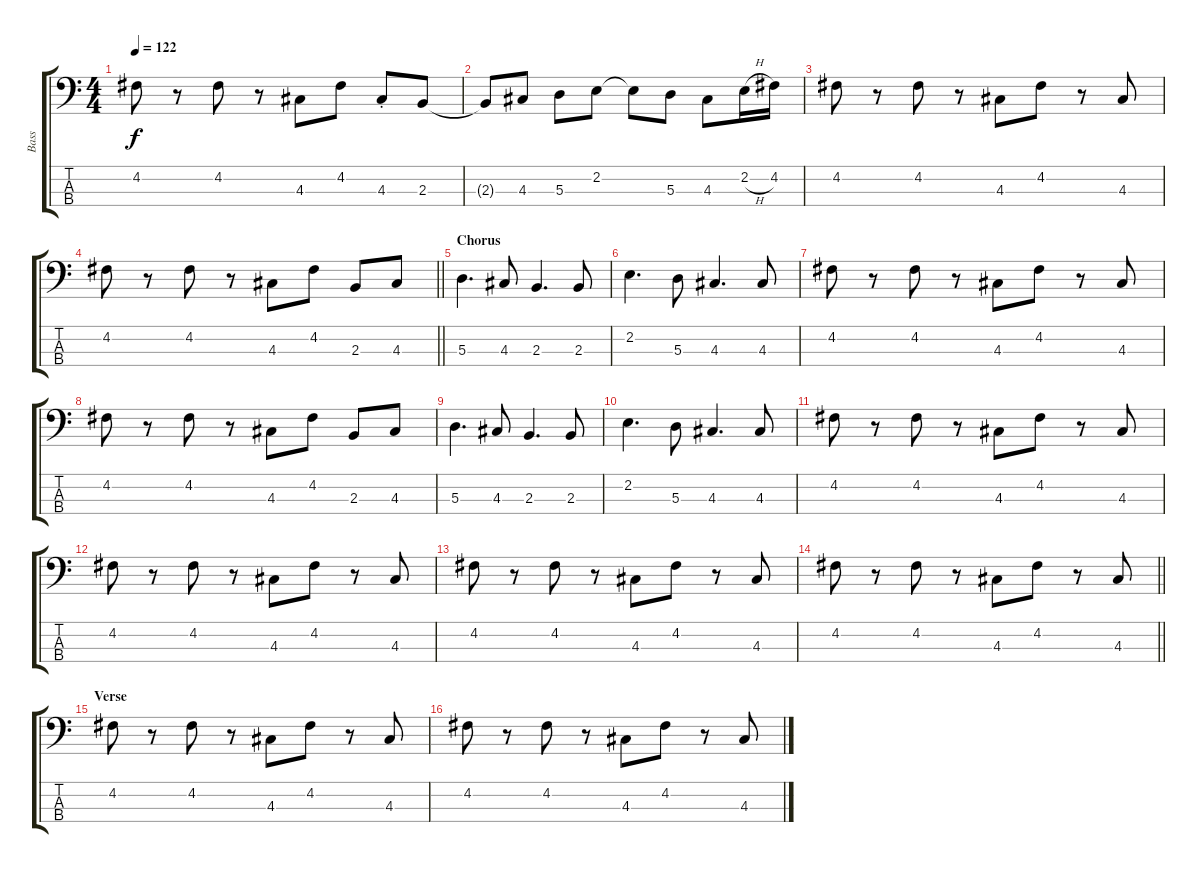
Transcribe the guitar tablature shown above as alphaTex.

\track ("Bass" "Bass") {instrument electricbassfinger}
\staff {score tabs}
\tuning (G2 D2 A1 E1) {hide}
\ts (4 4)
\tempo 122
\clef f4
\ks c
4.2.8{dy f} r.8 4.2.8 r.8 4.3.8 4.2.8 4.3{st}.8 2.3.8 |
2.3{t}.8 4.3.8 5.3.8 2.2.8 2.2{t}.8 5.3.8 4.3.8 2.2{h}.16 4.2.16 |
4.2.8 r.8 4.2.8 r.8 4.3.8 4.2.8 r.8 4.3.8 |
\barLineRight lightlight
4.2.8 r.8 4.2.8 r.8 4.3.8 4.2.8 2.3.8 4.3.8 |
\section ("" "Chorus")
5.3.4{d} 4.3.8 2.3.4{d} 2.3.8 |
2.2.4{d} 5.3.8 4.3.4{d} 4.3.8 |
4.2.8 r.8 4.2.8 r.8 4.3.8 4.2.8 r.8 4.3.8 |
4.2.8 r.8 4.2.8 r.8 4.3.8 4.2.8 2.3.8 4.3.8 |
5.3.4{d} 4.3.8 2.3.4{d} 2.3.8 |
2.2.4{d} 5.3.8 4.3.4{d} 4.3.8 |
4.2.8 r.8 4.2.8 r.8 4.3.8 4.2.8 r.8 4.3.8 |
4.2.8 r.8 4.2.8 r.8 4.3.8 4.2.8 r.8 4.3.8 |
4.2.8 r.8 4.2.8 r.8 4.3.8 4.2.8 r.8 4.3.8 |
\barLineRight lightlight
4.2.8 r.8 4.2.8 r.8 4.3.8 4.2.8 r.8 4.3.8 |
\section ("" "Verse")
4.2.8 r.8 4.2.8 r.8 4.3.8 4.2.8 r.8 4.3.8 |
4.2.8 r.8 4.2.8 r.8 4.3.8 4.2.8 r.8 4.3.8
